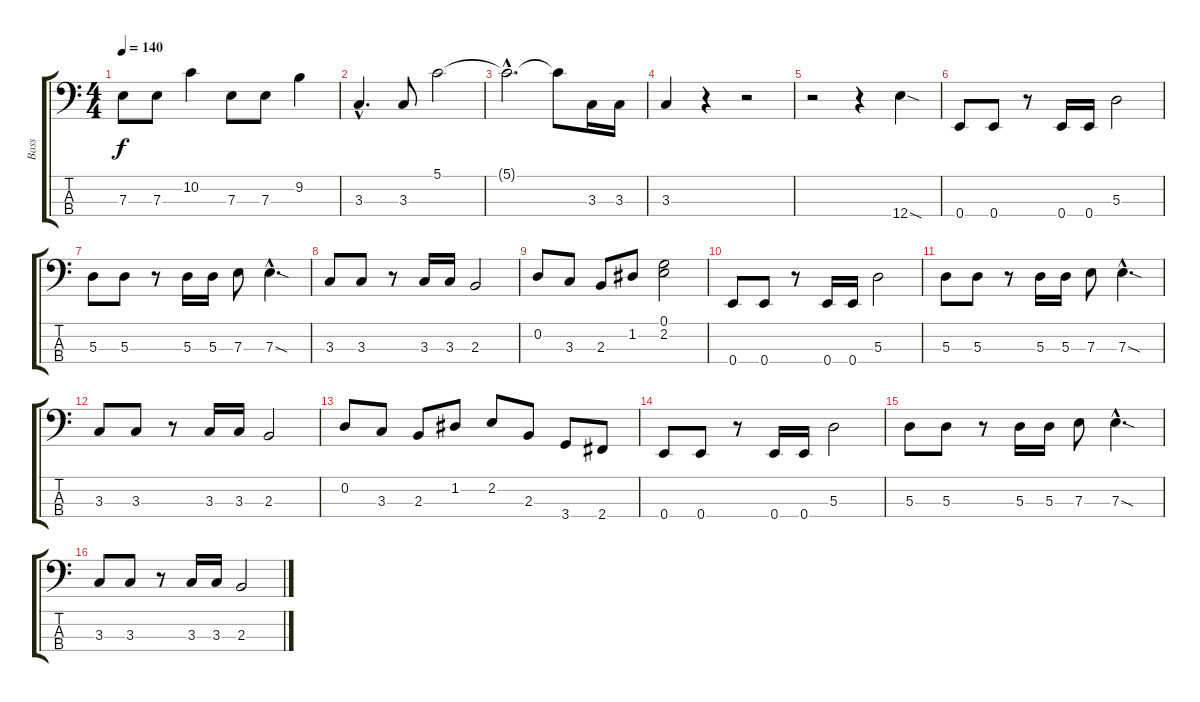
\track ("Bass" "Bass") {instrument slapbass1}
\staff {score tabs}
\tuning (G2 D2 A1 E1) {hide}
\ts (4 4)
\tempo 140
\clef f4
\ks c
7.3.8{dy f} 7.3.8 10.2.4 7.3.8 7.3.8 9.2.4 |
3.3{hac}.4{d} 3.3.8 5.1.2 |
5.1{hac t}.2{d} 5.1{t}.8 3.3.16 3.3.16 |
3.3.4 r.4 r.2 |
r.2 r.4 12.4{sod}.4 |
0.4.8 0.4.8 r.8 0.4.16 0.4.16 5.3.2 |
5.3.8 5.3.8 r.8 5.3.16 5.3.16 7.3.8 7.3{sod hac}.4{d} |
3.3.8 3.3.8 r.8 3.3.16 3.3.16 2.3.2 |
0.2.8 3.3.8 2.3.8 1.2.8 (0.1 2.2).2 |
0.4.8 0.4.8 r.8 0.4.16 0.4.16 5.3.2 |
5.3.8 5.3.8 r.8 5.3.16 5.3.16 7.3.8 7.3{sod hac}.4{d} |
3.3.8 3.3.8 r.8 3.3.16 3.3.16 2.3.2 |
0.2.8 3.3.8 2.3.8 1.2.8 2.2.8 2.3.8 3.4.8 2.4.8 |
0.4.8 0.4.8 r.8 0.4.16 0.4.16 5.3.2 |
5.3.8 5.3.8 r.8 5.3.16 5.3.16 7.3.8 7.3{sod hac}.4{d} |
3.3.8 3.3.8 r.8 3.3.16 3.3.16 2.3.2
